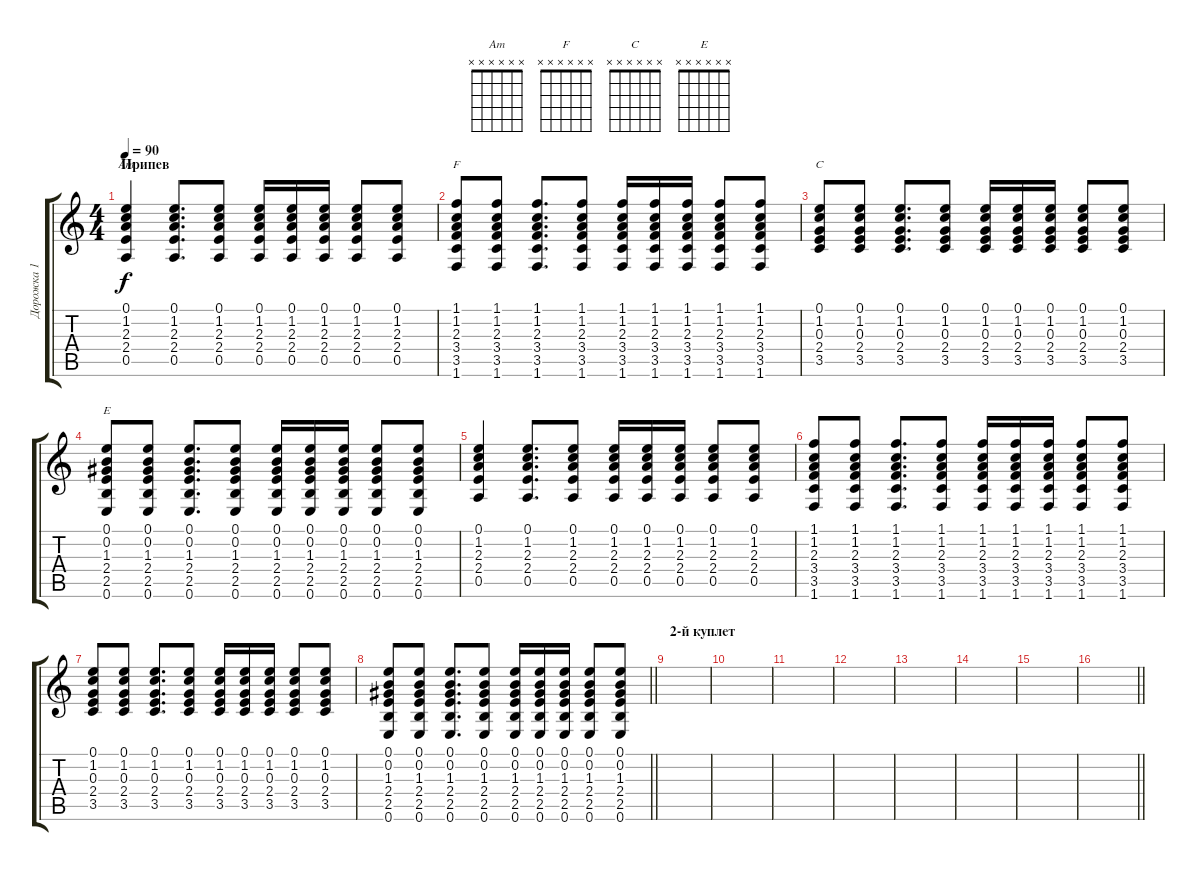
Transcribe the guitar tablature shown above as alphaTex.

\track ("Дорожка 1" "Дорожка 1") {instrument acousticguitarsteel}
\staff {score tabs}
\tuning (E4 B3 G3 D3 A2 E2) {hide}
\chord ("Am" x x x x x x)
\chord ("F" x x x x x x)
\chord ("C" x x x x x x)
\chord ("E" x x x x x x)
\ts (4 4)
\section ("" "Припев")
\tempo 90
\clef g2
\ks c
(0.1 1.2 2.3 2.4 0.5).4{ch "Am" dy f} (0.1 1.2 2.3 2.4 0.5).8{d} (0.1 1.2 2.3 2.4 0.5).8 (0.1 1.2 2.3 2.4 0.5).16 (0.1 1.2 2.3 2.4 0.5).16 (0.1 1.2 2.3 2.4 0.5).16 (0.1 1.2 2.3 2.4 0.5).8 (0.1 1.2 2.3 2.4 0.5).8 |
(1.1 1.2 2.3 3.4 3.5 1.6).8{ch "F"} (1.1 1.2 2.3 3.4 3.5 1.6).8 (1.1 1.2 2.3 3.4 3.5 1.6).8{d} (1.1 1.2 2.3 3.4 3.5 1.6).8 (1.1 1.2 2.3 3.4 3.5 1.6).16 (1.1 1.2 2.3 3.4 3.5 1.6).16 (1.1 1.2 2.3 3.4 3.5 1.6).16 (1.1 1.2 2.3 3.4 3.5 1.6).8 (1.1 1.2 2.3 3.4 3.5 1.6).8 |
(0.1 1.2 0.3 2.4 3.5).8{ch "C"} (0.1 1.2 0.3 2.4 3.5).8 (0.1 1.2 0.3 2.4 3.5).8{d} (0.1 1.2 0.3 2.4 3.5).8 (0.1 1.2 0.3 2.4 3.5).16 (0.1 1.2 0.3 2.4 3.5).16 (0.1 1.2 0.3 2.4 3.5).16 (0.1 1.2 0.3 2.4 3.5).8 (0.1 1.2 0.3 2.4 3.5).8 |
(0.1 0.2 1.3 2.4 2.5 0.6).8{ch "E"} (0.1 0.2 1.3 2.4 2.5 0.6).8 (0.1 0.2 1.3 2.4 2.5 0.6).8{d} (0.1 0.2 1.3 2.4 2.5 0.6).8 (0.1 0.2 1.3 2.4 2.5 0.6).16 (0.1 0.2 1.3 2.4 2.5 0.6).16 (0.1 0.2 1.3 2.4 2.5 0.6).16 (0.1 0.2 1.3 2.4 2.5 0.6).8 (0.1 0.2 1.3 2.4 2.5 0.6).8 |
(0.1 1.2 2.3 2.4 0.5).4 (0.1 1.2 2.3 2.4 0.5).8{d} (0.1 1.2 2.3 2.4 0.5).8 (0.1 1.2 2.3 2.4 0.5).16 (0.1 1.2 2.3 2.4 0.5).16 (0.1 1.2 2.3 2.4 0.5).16 (0.1 1.2 2.3 2.4 0.5).8 (0.1 1.2 2.3 2.4 0.5).8 |
(1.1 1.2 2.3 3.4 3.5 1.6).8 (1.1 1.2 2.3 3.4 3.5 1.6).8 (1.1 1.2 2.3 3.4 3.5 1.6).8{d} (1.1 1.2 2.3 3.4 3.5 1.6).8 (1.1 1.2 2.3 3.4 3.5 1.6).16 (1.1 1.2 2.3 3.4 3.5 1.6).16 (1.1 1.2 2.3 3.4 3.5 1.6).16 (1.1 1.2 2.3 3.4 3.5 1.6).8 (1.1 1.2 2.3 3.4 3.5 1.6).8 |
(0.1 1.2 0.3 2.4 3.5).8 (0.1 1.2 0.3 2.4 3.5).8 (0.1 1.2 0.3 2.4 3.5).8{d} (0.1 1.2 0.3 2.4 3.5).8 (0.1 1.2 0.3 2.4 3.5).16 (0.1 1.2 0.3 2.4 3.5).16 (0.1 1.2 0.3 2.4 3.5).16 (0.1 1.2 0.3 2.4 3.5).8 (0.1 1.2 0.3 2.4 3.5).8 |
\barLineRight lightlight
(0.1 0.2 1.3 2.4 2.5 0.6).8 (0.1 0.2 1.3 2.4 2.5 0.6).8 (0.1 0.2 1.3 2.4 2.5 0.6).8{d} (0.1 0.2 1.3 2.4 2.5 0.6).8 (0.1 0.2 1.3 2.4 2.5 0.6).16 (0.1 0.2 1.3 2.4 2.5 0.6).16 (0.1 0.2 1.3 2.4 2.5 0.6).16 (0.1 0.2 1.3 2.4 2.5 0.6).8 (0.1 0.2 1.3 2.4 2.5 0.6).8 |
\section ("" "2-й куплет")
|
|
|
|
|
|
|
\barLineRight lightlight
